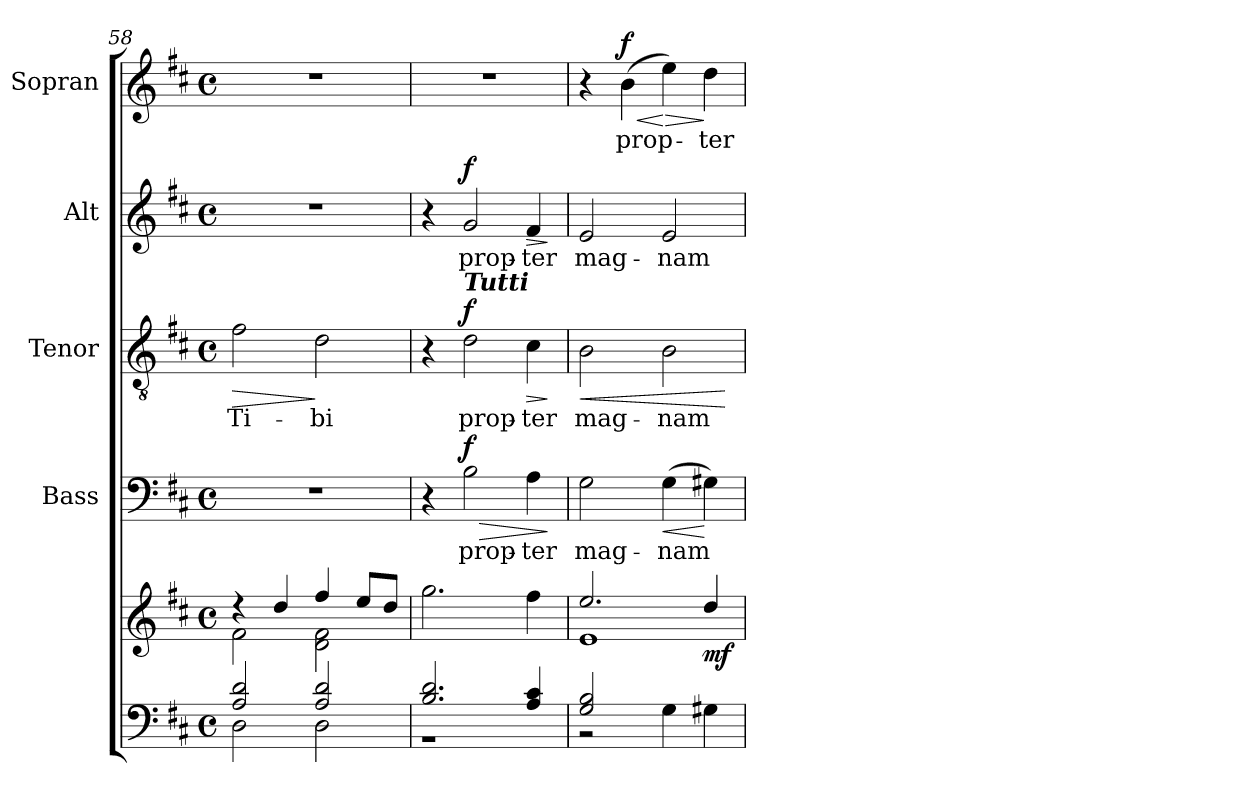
**kern	**kern	**dynam	**kern	**text	**dynam	**kern	**text	**dynam	**kern	**text	**dynam	**kern	**text	**dynam
*part5	*part5	*part5	*part4	*part4	*part4	*part3	*part3	*part3	*part2	*part2	*part2	*part1	*part1	*part1
*staff6	*staff5	*staff5/6	*staff4	*staff4	*staff4	*staff3	*staff3	*staff3	*staff2	*staff2	*staff2	*staff1	*staff1	*staff1
*	*	*	*I"Bass	*	*	*I"Tenor	*	*	*I"Alt	*	*	*I"Sopran	*	*
*	*	*	*I'B.	*	*	*I'T.	*	*	*I'A.	*	*	*I'S.	*	*
*clefF4	*clefG2	*	*clefF4	*	*	*clefGv2	*	*	*clefG2	*	*	*clefG2	*	*
*k[f#c#]	*k[f#c#]	*	*k[f#c#]	*	*	*k[f#c#]	*	*	*k[f#c#]	*	*	*k[f#c#]	*	*
*D:	*D:	*	*D:	*	*	*D:	*	*	*D:	*	*	*D:	*	*
*M4/4	*M4/4	*	*M4/4	*	*	*M4/4	*	*	*M4/4	*	*	*M4/4	*	*
*met(c)	*met(c)	*	*met(c)	*	*	*met(c)	*	*	*met(c)	*	*	*met(c)	*	*
=58	=58	=58	=58	=58	=58	=58	=58	=58	=58	=58	=58	=58	=58	=58
*^	*^	*	*	*	*	*	*	*	*	*	*	*	*	*
!	!	!	!	!	!	!	!	!	!LO:LY:b	!LO:HP:b	!	!	!	!	!	!
2A/ 2d/	2D\	4rdd	2f#\	.	1r	.	.	2f#\	Ti-	>	1r	.	.	1r	.	.
.	.	4dd/	.	.	.	.	.	.	.	.	.	.	.	.	.	.
!	!	!	!	!	!	!	!	!	!LO:LY:b	!	!	!	!	!	!	!
2A/ 2d/	2D\	4ff#/	2d\ 2f#\	.	.	.	.	2d\	-bi	]	.	.	.	.	.	.
.	.	8ee/L	.	.	.	.	.	.	.	.	.	.	.	.	.	.
.	.	8dd/J	.	.	.	.	.	.	.	.	.	.	.	.	.	.
*	*	*v	*v	*	*	*	*	*	*	*	*	*	*	*	*	*
=59	=59	=59	=59	=59	=59	=59	=59	=59	=59	=59	=59	=59	=59	=59	=59
2.B/ 2.d/	1rBB	2.gg\	.	4r	.	.	4r	.	.	4r	.	.	1r	.	.
!	!	!	!	!	!	!	!LO:TX:a:Bi:t=Tutti	!	!	!	!	!	!	!	!
!	!	!	!	!	!LO:LY:b	!LO:HP:b	!	!LO:LY:b	!	!	!LO:LY:b	!	!	!	!
!	!	!	!	!	!	!LO:DY:n=1:a	!	!	!LO:DY:a	!	!	!LO:DY:a	!	!	!
.	.	.	.	2B\	prop-	> f	2d\	prop-	f	2g/	prop-	f	.	.	.
!	!	!	!	!	!LO:LY:b	!	!	!LO:LY:b	!LO:HP:b	!	!LO:LY:b	!LO:HP:b	!	!	!
4A/ 4c#/	.	4ff#\	.	4A\	-ter	.	4c#\	-ter	>	4f#/	-ter	>	.	.	.
*v	*v	*	*	*	*	*	*	*	*	*	*	*	*	*	*
.	.	.	.	.	]	.	.	]	.	.	]	.	.	.
=60	=60	=60	=60	=60	=60	=60	=60	=60	=60	=60	=60	=60	=60	=60
*^	*^	*	*	*	*	*	*	*	*	*	*	*	*	*
!	!	!	!	!	!	!LO:LY:b	!	!	!LO:LY:b	!LO:HP:b	!	!LO:LY:b	!	!	!	!
2G/ 2B/	2rBB	2.ee/	1e	.	2G\	mag-	.	2B\	mag-	<	2e/	mag-	.	4r	.	.
!	!	!	!	!	!	!	!	!	!	!	!	!	!	!	!LO:LY:b	!LO:HP:b
!	!	!	!	!	!	!	!	!	!	!	!	!	!	!	!	!LO:DY:n=1:a
.	.	.	.	.	.	.	.	.	.	.	.	.	.	(>4b\	prop-	< f
!	!	!	!	!	!	!LO:LY:b	!LO:HP:b	!	!LO:LY:b	!	!	!LO:LY:b	!	!	!	!LO:HP:n=1:b
2ryy	4G\	.	.	.	(>4G\	-nam	<	2B\	-nam	.	2e/	-nam	.	4ee\)	.	[ >
!	!	!	!	!LO:DY:b	!	!	!	!	!	!	!	!	!	!	!LO:LY:b	!
.	4G#X\	4dd/	.	mf	4G#X\)	.	[	.	.	.	.	.	.	4dd\	-ter	]
*v	*v	*	*	*	*	*	*	*	*	*	*	*	*	*	*	*
*	*v	*v	*	*	*	*	*	*	*	*	*	*	*	*	*
.	.	.	.	.	.	.	.	[	.	.	.	.	.	.
=	=	=	=	=	=	=	=	=	=	=	=	=	=	=
*-	*-	*-	*-	*-	*-	*-	*-	*-	*-	*-	*-	*-	*-	*-
